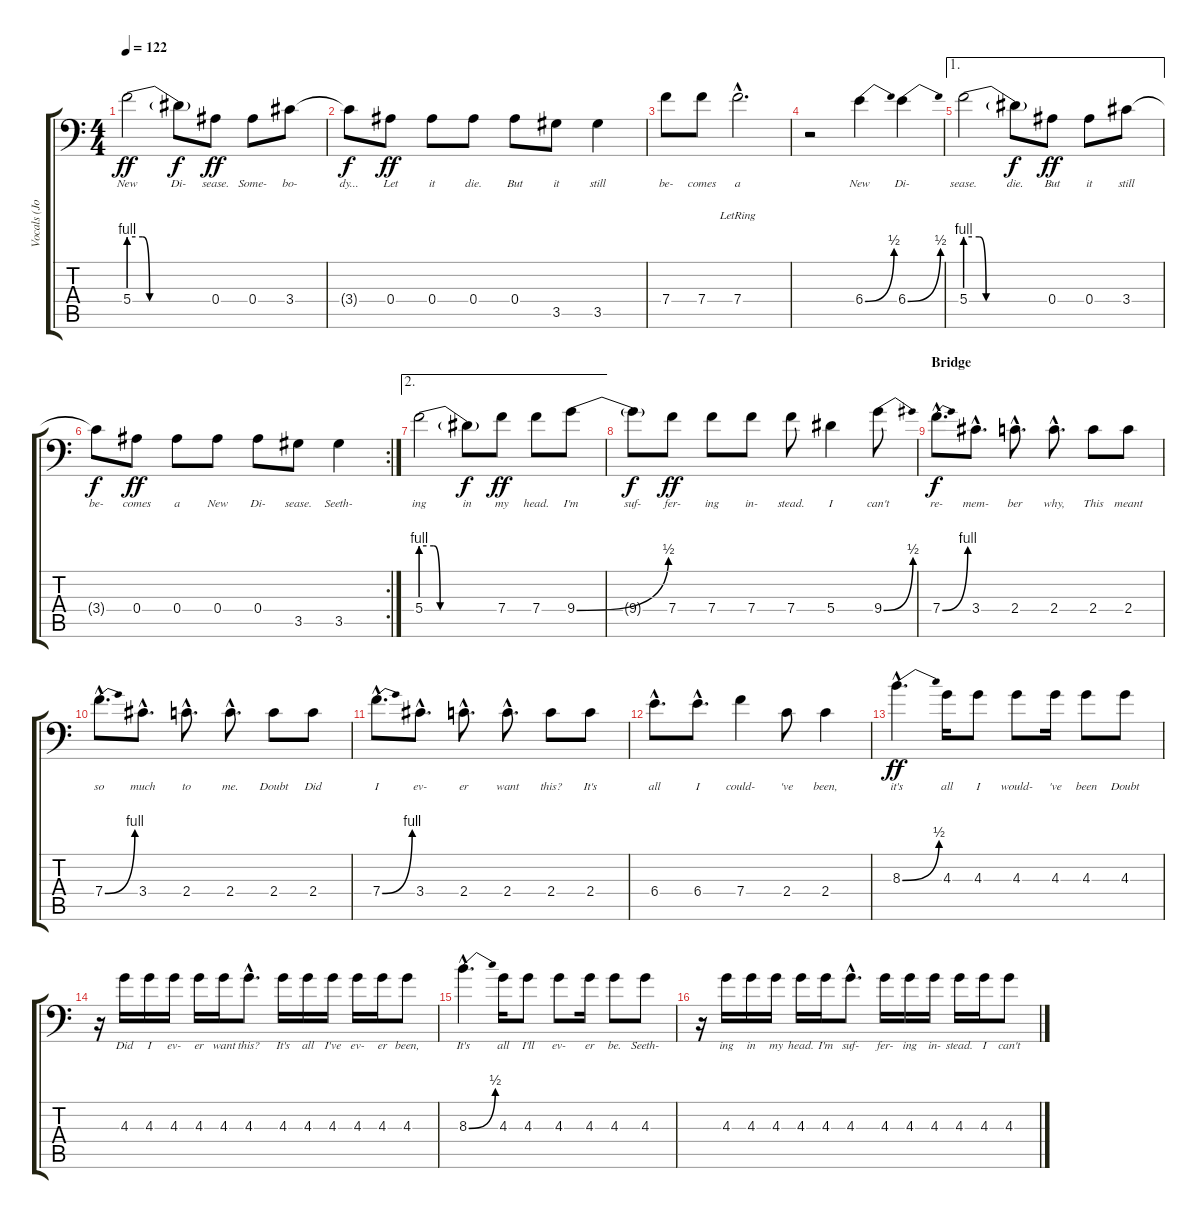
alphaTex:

\track ("Vocals (Jonny Santos)" "Vocals (Jo") {instrument acousticguitarsteel}
\staff {score tabs}
\tuning (C4 G3 Eb3 Bb2 F2 Bb1) {hide}
\ts (4 4)
\tempo 122
\clef f4
\ks c
5.4{be (custom 0 4 10 4 15 0 60 0)}.2{lyrics (0 "New") lyrics (1 "") lyrics (2 "") lyrics (3 "") lyrics (4 "") dy ff} 5.4{t}.8{lyrics (0 "Di-") lyrics (1 "") lyrics (2 "") lyrics (3 "") lyrics (4 "") dy f} 0.4.8{lyrics (0 "sease.") lyrics (1 "") lyrics (2 "") lyrics (3 "") lyrics (4 "") dy ff} 0.4.8{lyrics (0 "Some-") lyrics (1 "") lyrics (2 "") lyrics (3 "") lyrics (4 "")} 3.4.8{lyrics (0 "bo-") lyrics (1 "") lyrics (2 "") lyrics (3 "") lyrics (4 "")} |
3.4{t}.8{lyrics (0 "dy...") lyrics (1 "") lyrics (2 "") lyrics (3 "") lyrics (4 "") dy f} 0.4.8{lyrics (0 "Let") lyrics (1 "") lyrics (2 "") lyrics (3 "") lyrics (4 "") dy ff} 0.4.8{lyrics (0 "it") lyrics (1 "") lyrics (2 "") lyrics (3 "") lyrics (4 "")} 0.4.8{lyrics (0 "die.") lyrics (1 "") lyrics (2 "") lyrics (3 "") lyrics (4 "")} 0.4.8{lyrics (0 "But") lyrics (1 "") lyrics (2 "") lyrics (3 "") lyrics (4 "")} 3.5.8{lyrics (0 "it") lyrics (1 "") lyrics (2 "") lyrics (3 "") lyrics (4 "")} 3.5.4{lyrics (0 "still") lyrics (1 "") lyrics (2 "") lyrics (3 "") lyrics (4 "")} |
7.4.8{lyrics (0 "be-") lyrics (1 "") lyrics (2 "") lyrics (3 "") lyrics (4 "")} 7.4.8{lyrics (0 "comes") lyrics (1 "") lyrics (2 "") lyrics (3 "") lyrics (4 "")} 7.4{hac lr}.2{d lyrics (0 "a") lyrics (1 "") lyrics (2 "") lyrics (3 "") lyrics (4 "")} |
r.2 6.4{be (bend 0 0 60 2)}.4{lyrics (0 "New") lyrics (1 "") lyrics (2 "") lyrics (3 "") lyrics (4 "")} 6.4{be (bend 0 0 60 2)}.4{lyrics (0 "Di-") lyrics (1 "") lyrics (2 "") lyrics (3 "") lyrics (4 "")} |
\ae 1
5.4{be (custom 0 4 10 4 15 0 60 0)}.2{lyrics (0 "sease.") lyrics (1 "") lyrics (2 "") lyrics (3 "") lyrics (4 "")} 5.4{t}.8{lyrics (0 "die.") lyrics (1 "") lyrics (2 "") lyrics (3 "") lyrics (4 "") dy f} 0.4.8{lyrics (0 "But") lyrics (1 "") lyrics (2 "") lyrics (3 "") lyrics (4 "") dy ff} 0.4.8{lyrics (0 "it") lyrics (1 "") lyrics (2 "") lyrics (3 "") lyrics (4 "")} 3.4.8{lyrics (0 "still") lyrics (1 "") lyrics (2 "") lyrics (3 "") lyrics (4 "")} |
\rc 2
3.4{t}.8{lyrics (0 "be-") lyrics (1 "") lyrics (2 "") lyrics (3 "") lyrics (4 "") dy f} 0.4.8{lyrics (0 "comes") lyrics (1 "") lyrics (2 "") lyrics (3 "") lyrics (4 "") dy ff} 0.4.8{lyrics (0 "a") lyrics (1 "") lyrics (2 "") lyrics (3 "") lyrics (4 "")} 0.4.8{lyrics (0 "New") lyrics (1 "") lyrics (2 "") lyrics (3 "") lyrics (4 "")} 0.4.8{lyrics (0 "Di-") lyrics (1 "") lyrics (2 "") lyrics (3 "") lyrics (4 "")} 3.5.8{lyrics (0 "sease.") lyrics (1 "") lyrics (2 "") lyrics (3 "") lyrics (4 "")} 3.5.4{lyrics (0 "Seeth-") lyrics (1 "") lyrics (2 "") lyrics (3 "") lyrics (4 "")} |
\ae 2
5.4{be (custom 0 4 10 4 15 0 60 0)}.2{lyrics (0 "ing") lyrics (1 "") lyrics (2 "") lyrics (3 "") lyrics (4 "")} 5.4{t}.8{lyrics (0 "in") lyrics (1 "") lyrics (2 "") lyrics (3 "") lyrics (4 "") dy f} 7.4.8{lyrics (0 "my") lyrics (1 "") lyrics (2 "") lyrics (3 "") lyrics (4 "") dy ff} 7.4.8{lyrics (0 "head.") lyrics (1 "") lyrics (2 "") lyrics (3 "") lyrics (4 "")} 9.4{be (bend 0 0 60 2)}.8{lyrics (0 "I'm") lyrics (1 "") lyrics (2 "") lyrics (3 "") lyrics (4 "")} |
9.4{t}.8{lyrics (0 "suf-") lyrics (1 "") lyrics (2 "") lyrics (3 "") lyrics (4 "") dy f} 7.4.8{lyrics (0 "fer-") lyrics (1 "") lyrics (2 "") lyrics (3 "") lyrics (4 "") dy ff} 7.4.8{lyrics (0 "ing") lyrics (1 "") lyrics (2 "") lyrics (3 "") lyrics (4 "")} 7.4.8{lyrics (0 "in-") lyrics (1 "") lyrics (2 "") lyrics (3 "") lyrics (4 "")} 7.4.8{lyrics (0 "stead.") lyrics (1 "") lyrics (2 "") lyrics (3 "") lyrics (4 "")} 5.4.4{lyrics (0 "I") lyrics (1 "") lyrics (2 "") lyrics (3 "") lyrics (4 "")} 9.4{be (bend 0 0 60 2)}.8{lyrics (0 "can't") lyrics (1 "") lyrics (2 "") lyrics (3 "") lyrics (4 "")} |
\section ("" "Bridge")
7.4{be (bend 0 0 60 4) hac}.8{d lyrics (0 "re-") lyrics (1 "") lyrics (2 "") lyrics (3 "") lyrics (4 "") dy f} 3.4{hac}.8{d lyrics (0 "mem-") lyrics (1 "") lyrics (2 "") lyrics (3 "") lyrics (4 "")} 2.4{hac}.8{d lyrics (0 "ber") lyrics (1 "") lyrics (2 "") lyrics (3 "") lyrics (4 "")} 2.4{hac}.8{d lyrics (0 "why,") lyrics (1 "") lyrics (2 "") lyrics (3 "") lyrics (4 "")} 2.4.8{lyrics (0 "This") lyrics (1 "") lyrics (2 "") lyrics (3 "") lyrics (4 "")} 2.4.8{lyrics (0 "meant") lyrics (1 "") lyrics (2 "") lyrics (3 "") lyrics (4 "")} |
7.4{be (bend 0 0 60 4) hac}.8{d lyrics (0 "so") lyrics (1 "") lyrics (2 "") lyrics (3 "") lyrics (4 "")} 3.4{hac}.8{d lyrics (0 "much") lyrics (1 "") lyrics (2 "") lyrics (3 "") lyrics (4 "")} 2.4{hac}.8{d lyrics (0 "to") lyrics (1 "") lyrics (2 "") lyrics (3 "") lyrics (4 "")} 2.4{hac}.8{d lyrics (0 "me.") lyrics (1 "") lyrics (2 "") lyrics (3 "") lyrics (4 "")} 2.4.8{lyrics (0 "Doubt") lyrics (1 "") lyrics (2 "") lyrics (3 "") lyrics (4 "")} 2.4.8{lyrics (0 "Did") lyrics (1 "") lyrics (2 "") lyrics (3 "") lyrics (4 "")} |
7.4{be (bend 0 0 60 4) hac}.8{d lyrics (0 "I") lyrics (1 "") lyrics (2 "") lyrics (3 "") lyrics (4 "")} 3.4{hac}.8{d lyrics (0 "ev-") lyrics (1 "") lyrics (2 "") lyrics (3 "") lyrics (4 "")} 2.4{hac}.8{d lyrics (0 "er") lyrics (1 "") lyrics (2 "") lyrics (3 "") lyrics (4 "")} 2.4{hac}.8{d lyrics (0 "want") lyrics (1 "") lyrics (2 "") lyrics (3 "") lyrics (4 "")} 2.4.8{lyrics (0 "this?") lyrics (1 "") lyrics (2 "") lyrics (3 "") lyrics (4 "")} 2.4.8{lyrics (0 "It's") lyrics (1 "") lyrics (2 "") lyrics (3 "") lyrics (4 "")} |
6.4{hac}.8{d lyrics (0 "all") lyrics (1 "") lyrics (2 "") lyrics (3 "") lyrics (4 "")} 6.4{hac}.8{d lyrics (0 "I") lyrics (1 "") lyrics (2 "") lyrics (3 "") lyrics (4 "")} 7.4.4{lyrics (0 "could-") lyrics (1 "") lyrics (2 "") lyrics (3 "") lyrics (4 "")} 2.4.8{lyrics (0 "'ve") lyrics (1 "") lyrics (2 "") lyrics (3 "") lyrics (4 "")} 2.4.4{lyrics (0 "been,") lyrics (1 "") lyrics (2 "") lyrics (3 "") lyrics (4 "")} |
8.3{be (bend 0 0 60 2) hac}.4{d lyrics (0 "it's") lyrics (1 "") lyrics (2 "") lyrics (3 "") lyrics (4 "") dy ff} 4.3.16{lyrics (0 "all") lyrics (1 "") lyrics (2 "") lyrics (3 "") lyrics (4 "")} 4.3.8{lyrics (0 "I") lyrics (1 "") lyrics (2 "") lyrics (3 "") lyrics (4 "")} 4.3.8{lyrics (0 "would-") lyrics (1 "") lyrics (2 "") lyrics (3 "") lyrics (4 "")} 4.3.16{lyrics (0 "'ve") lyrics (1 "") lyrics (2 "") lyrics (3 "") lyrics (4 "")} 4.3.8{lyrics (0 "been") lyrics (1 "") lyrics (2 "") lyrics (3 "") lyrics (4 "")} 4.3.8{lyrics (0 "Doubt") lyrics (1 "") lyrics (2 "") lyrics (3 "") lyrics (4 "")} |
r.16 4.3.16{lyrics (0 "Did") lyrics (1 "") lyrics (2 "") lyrics (3 "") lyrics (4 "")} 4.3.16{lyrics (0 "I") lyrics (1 "") lyrics (2 "") lyrics (3 "") lyrics (4 "")} 4.3.16{lyrics (0 "ev-") lyrics (1 "") lyrics (2 "") lyrics (3 "") lyrics (4 "")} 4.3.16{lyrics (0 "er") lyrics (1 "") lyrics (2 "") lyrics (3 "") lyrics (4 "")} 4.3.16{lyrics (0 "want") lyrics (1 "") lyrics (2 "") lyrics (3 "") lyrics (4 "")} 4.3{hac}.8{d lyrics (0 "this?") lyrics (1 "") lyrics (2 "") lyrics (3 "") lyrics (4 "")} 4.3.16{lyrics (0 "It's") lyrics (1 "") lyrics (2 "") lyrics (3 "") lyrics (4 "")} 4.3.16{lyrics (0 "all") lyrics (1 "") lyrics (2 "") lyrics (3 "") lyrics (4 "")} 4.3.16{lyrics (0 "I've") lyrics (1 "") lyrics (2 "") lyrics (3 "") lyrics (4 "")} 4.3.16{lyrics (0 "ev-") lyrics (1 "") lyrics (2 "") lyrics (3 "") lyrics (4 "")} 4.3.16{lyrics (0 "er") lyrics (1 "") lyrics (2 "") lyrics (3 "") lyrics (4 "")} 4.3.8{lyrics (0 "been,") lyrics (1 "") lyrics (2 "") lyrics (3 "") lyrics (4 "")} |
8.3{be (bend 0 0 60 2) hac}.4{d lyrics (0 "It's") lyrics (1 "") lyrics (2 "") lyrics (3 "") lyrics (4 "")} 4.3.16{lyrics (0 "all") lyrics (1 "") lyrics (2 "") lyrics (3 "") lyrics (4 "")} 4.3.8{lyrics (0 "I'll") lyrics (1 "") lyrics (2 "") lyrics (3 "") lyrics (4 "")} 4.3.8{lyrics (0 "ev-") lyrics (1 "") lyrics (2 "") lyrics (3 "") lyrics (4 "")} 4.3.16{lyrics (0 "er") lyrics (1 "") lyrics (2 "") lyrics (3 "") lyrics (4 "")} 4.3.8{lyrics (0 "be.") lyrics (1 "") lyrics (2 "") lyrics (3 "") lyrics (4 "")} 4.3.8{lyrics (0 "Seeth-") lyrics (1 "") lyrics (2 "") lyrics (3 "") lyrics (4 "")} |
r.16 4.3.16{lyrics (0 "ing") lyrics (1 "") lyrics (2 "") lyrics (3 "") lyrics (4 "")} 4.3.16{lyrics (0 "in") lyrics (1 "") lyrics (2 "") lyrics (3 "") lyrics (4 "")} 4.3.16{lyrics (0 "my") lyrics (1 "") lyrics (2 "") lyrics (3 "") lyrics (4 "")} 4.3.16{lyrics (0 "head.") lyrics (1 "") lyrics (2 "") lyrics (3 "") lyrics (4 "")} 4.3.16{lyrics (0 "I'm") lyrics (1 "") lyrics (2 "") lyrics (3 "") lyrics (4 "")} 4.3{hac}.8{d lyrics (0 "suf-") lyrics (1 "") lyrics (2 "") lyrics (3 "") lyrics (4 "")} 4.3.16{lyrics (0 "fer-") lyrics (1 "") lyrics (2 "") lyrics (3 "") lyrics (4 "")} 4.3.16{lyrics (0 "ing") lyrics (1 "") lyrics (2 "") lyrics (3 "") lyrics (4 "")} 4.3.16{lyrics (0 "in-") lyrics (1 "") lyrics (2 "") lyrics (3 "") lyrics (4 "")} 4.3.16{lyrics (0 "stead.") lyrics (1 "") lyrics (2 "") lyrics (3 "") lyrics (4 "")} 4.3.16{lyrics (0 "I") lyrics (1 "") lyrics (2 "") lyrics (3 "") lyrics (4 "")} 4.3.8{lyrics (0 "can't") lyrics (1 "") lyrics (2 "") lyrics (3 "") lyrics (4 "")}
